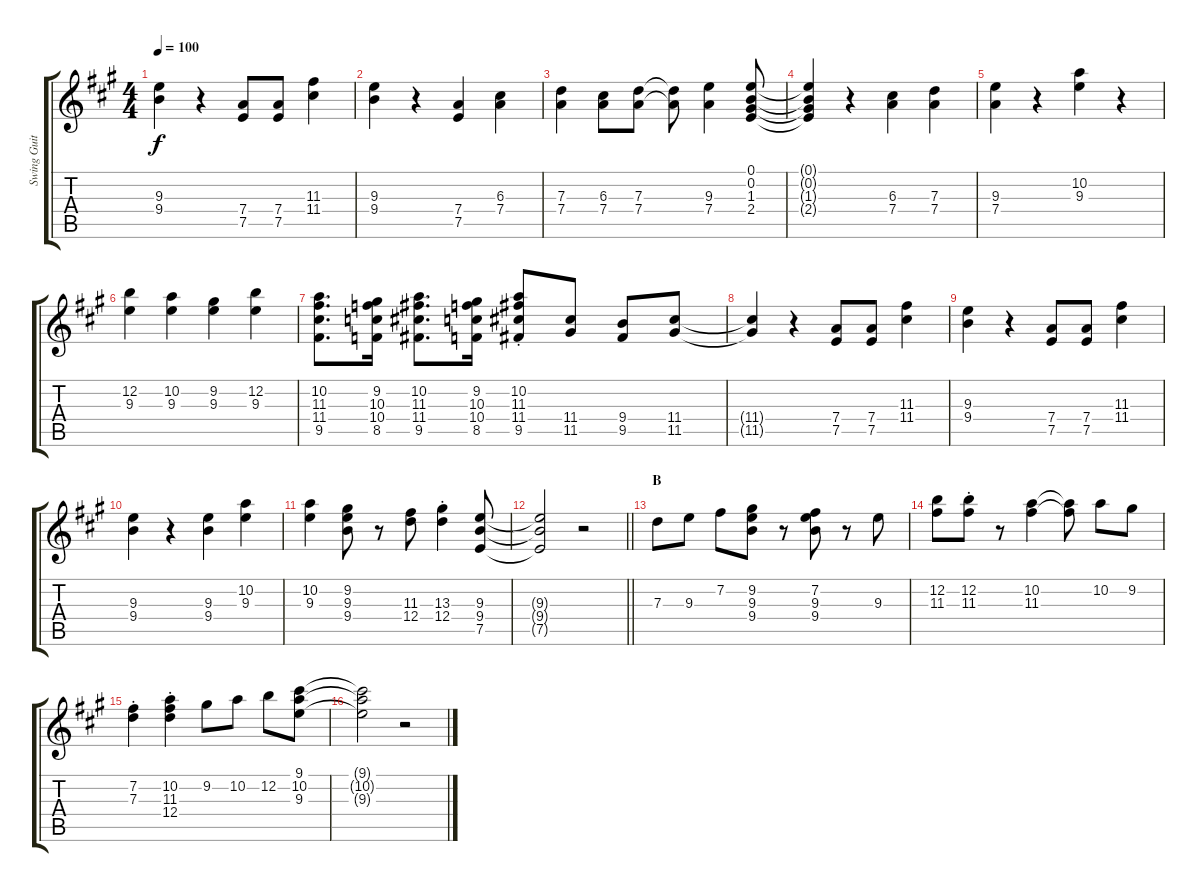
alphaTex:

\track ("Swing Guitar" "Swing Guit") {solo instrument electricguitarjazz}
\staff {score tabs}
\tuning (E4 B3 G3 D3 A2 E2) {hide}
\ts (4 4)
\tempo 100
\clef g2
\ks a
(9.3 9.4).4{dy f} r.4 (7.4 7.5).8 (7.4 7.5).8 (11.3 11.4).4 |
(9.3 9.4).4 r.4 (7.4 7.5).4 (6.3 7.4).4 |
(7.3 7.4).4 (6.3 7.4).8 (7.3 7.4).8 (7.3{t} 7.4{t}).8 (9.3 7.4).4 (0.1 0.2 1.3 2.4).8 |
(0.1{t} 0.2{t} 1.3{t} 2.4{t}).4 r.4 (6.3 7.4).4 (7.3 7.4).4 |
(9.3 7.4).4 r.4 (10.2 9.3).4 r.4 |
(12.2 9.3).4 (10.2 9.3).4 (9.2 9.3).4 (12.2 9.3).4 |
(10.2 11.3 11.4 9.5).8{d} (9.2 10.3 10.4 8.5).16 (10.2 11.3 11.4 9.5).8{d} (9.2 10.3 10.4 8.5).16 (10.2 11.3 11.4 9.5{st}).8{beam Up} (11.4 11.5).8 (9.4 9.5).8 (11.4 11.5).8 |
(11.4{t} 11.5{t}).4{beam Up} r.4 (7.4 7.5).8 (7.4 7.5).8 (11.3 11.4).4 |
(9.3 9.4).4 r.4 (7.4 7.5).8 (7.4 7.5).8 (11.3 11.4).4 |
(9.3 9.4).4 r.4 (9.3 9.4).4 (10.2 9.3).4 |
(10.2 9.3).4 (9.2 9.3 9.4).8 r.8 (11.3 12.4).8 (13.3{st} 12.4{st}).4 (9.3 9.4 7.5).8 |
\barLineRight lightlight
(9.3{t} 9.4{t} 7.5{t}).2 r.2 |
\section ("" "B")
7.3.8 9.3.8 7.2.8 (9.2 9.3 9.4).8 r.8 (7.2 9.3 9.4).8 r.8 9.3.8 |
(12.2 11.3).8 (12.2{st} 11.3).8 r.8 (10.2 11.3).4 (10.2{t} 11.3{t}).8 10.2.8 9.2.8 |
(7.2{st} 7.3{st}).4 (10.2{st} 11.3{st} 12.4{st}).4 9.2.8 10.2.8 12.2.8 (9.1 10.2 9.3).8 |
(9.1{t} 10.2{t} 9.3{t}).2 r.2
